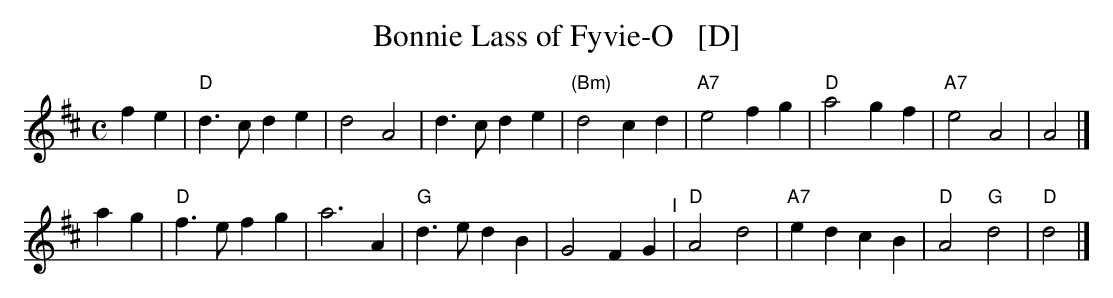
X:1
T: Bonnie Lass of Fyvie-O   [D]
M: C
L: 1/4
K: D
fe |\
"D"d>c de | d2 A2 | d>c de | "(Bm)"d2 cd |\
"A7"e2 fg | "D"a2 gf | "A7"e2 A2 | A2 |]
ag |\
"D"f>e fg | a3 A | "G"d>e dB | G2 FG "^I"|\
"D"A2 d2 | "A7"ed cB | "D"A2 "G"d2 | "D"d2 |]
